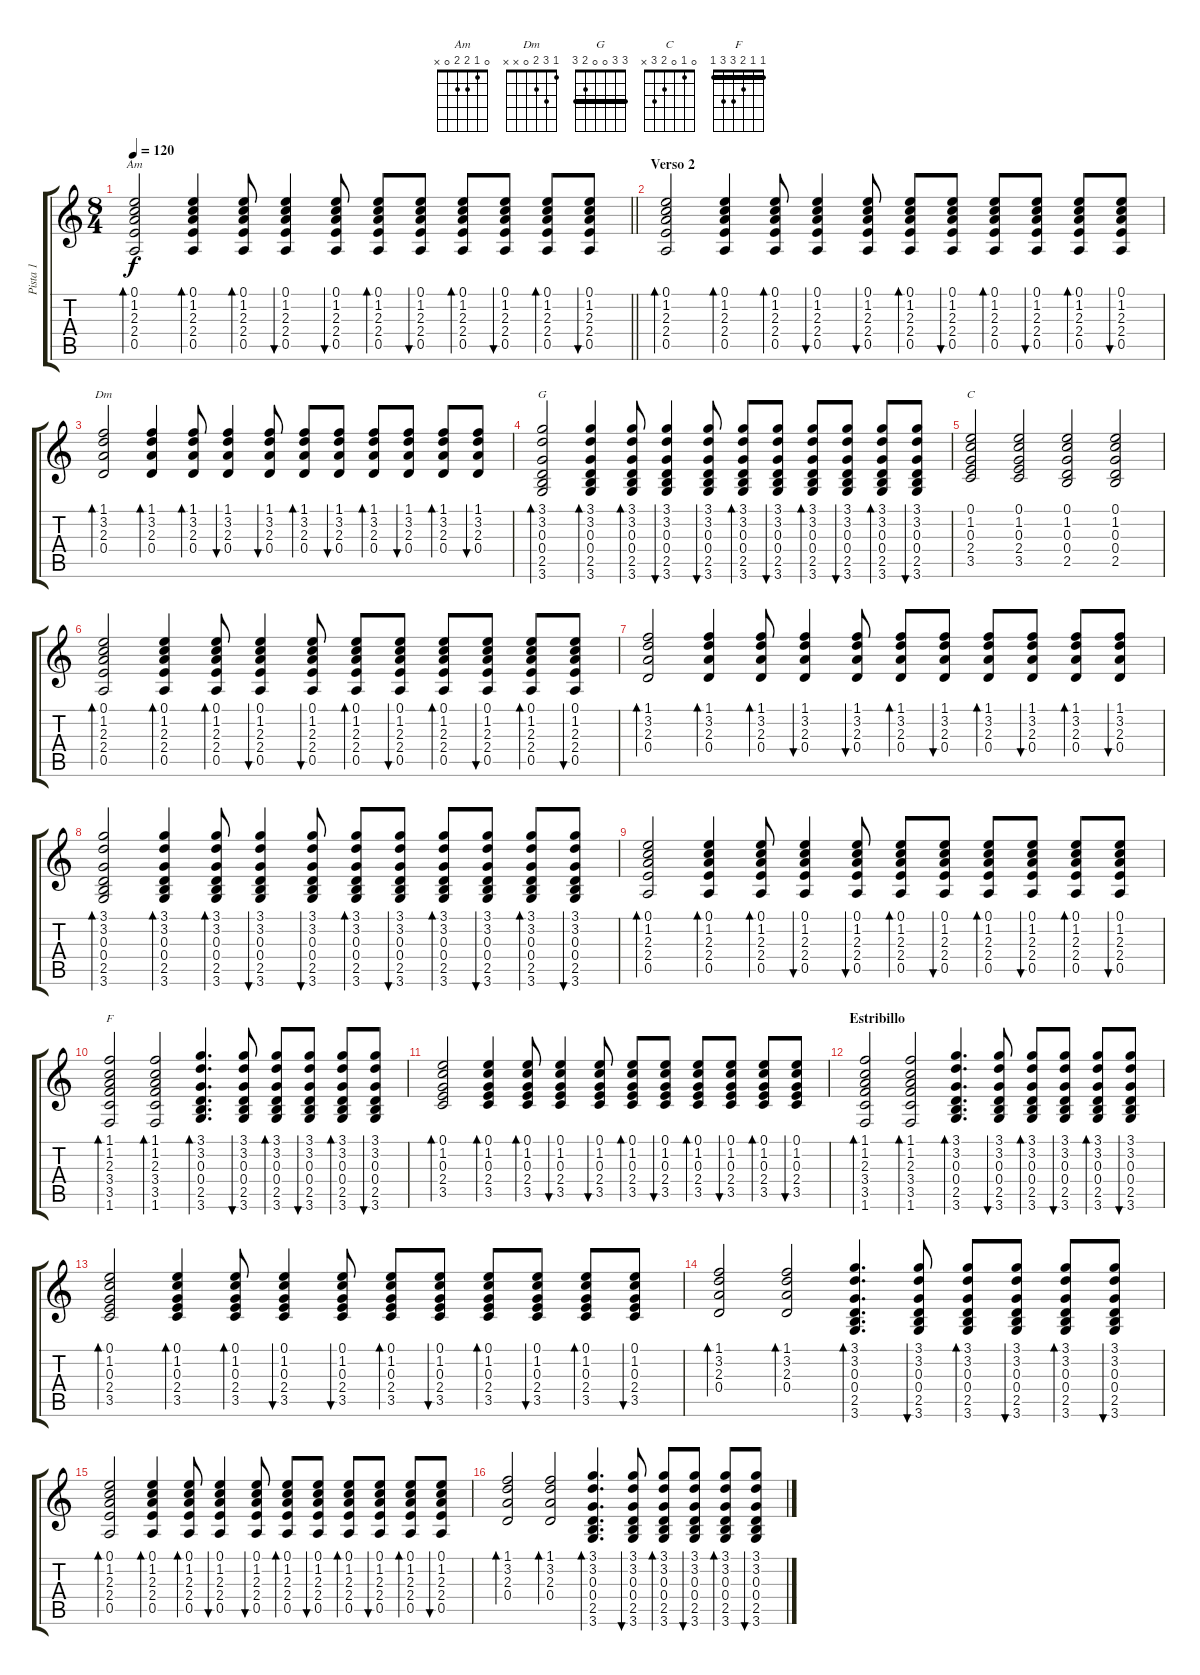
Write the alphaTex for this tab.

\track ("Pista 1" "Pista 1") {instrument acousticguitarsteel}
\staff {score tabs}
\tuning (E4 B3 G3 D3 A2 E2) {hide}
\chord ("Am" 0 1 2 2 0 x)
\chord ("Dm" 1 3 2 0 x x)
\chord ("G" 3 3 0 0 2 3) {barre 3}
\chord ("C" 0 1 0 2 3 x)
\chord ("F" 1 1 2 3 3 1) {barre 1}
\ts (8 4)
\tempo 120
\clef g2
\barLineRight lightlight
\ks c
(0.1 1.2 2.3 2.4 0.5).2{bd 30 ch "Am" dy f} (0.1 1.2 2.3 2.4 0.5).4{bd 30} (0.1 1.2 2.3 2.4 0.5).8{bd 30} (0.1 1.2 2.3 2.4 0.5).4{bu 30} (0.1 1.2 2.3 2.4 0.5).8{bu 30} (0.1 1.2 2.3 2.4 0.5).8{bd 30} (0.1 1.2 2.3 2.4 0.5).8{bu 30} (0.1 1.2 2.3 2.4 0.5).8{bd 30} (0.1 1.2 2.3 2.4 0.5).8{bu 30} (0.1 1.2 2.3 2.4 0.5).8{bd 30} (0.1 1.2 2.3 2.4 0.5).8{bu 30} |
\section ("" "Verso 2")
(0.1 1.2 2.3 2.4 0.5).2{bd 30} (0.1 1.2 2.3 2.4 0.5).4{bd 30} (0.1 1.2 2.3 2.4 0.5).8{bd 30} (0.1 1.2 2.3 2.4 0.5).4{bu 30} (0.1 1.2 2.3 2.4 0.5).8{bu 30} (0.1 1.2 2.3 2.4 0.5).8{bd 30} (0.1 1.2 2.3 2.4 0.5).8{bu 30} (0.1 1.2 2.3 2.4 0.5).8{bd 30} (0.1 1.2 2.3 2.4 0.5).8{bu 30} (0.1 1.2 2.3 2.4 0.5).8{bd 30} (0.1 1.2 2.3 2.4 0.5).8{bu 30} |
(1.1 3.2 2.3 0.4).2{bd 30 ch "Dm"} (1.1 3.2 2.3 0.4).4{bd 30} (1.1 3.2 2.3 0.4).8{bd 30} (1.1 3.2 2.3 0.4).4{bu 30} (1.1 3.2 2.3 0.4).8{bu 30} (1.1 3.2 2.3 0.4).8{bd 30} (1.1 3.2 2.3 0.4).8{bu 30} (1.1 3.2 2.3 0.4).8{bd 30} (1.1 3.2 2.3 0.4).8{bu 30} (1.1 3.2 2.3 0.4).8{bd 30} (1.1 3.2 2.3 0.4).8{bu 30} |
(3.1 3.2 0.3 0.4 2.5 3.6).2{bd 30 ch "G"} (3.1 3.2 0.3 0.4 2.5 3.6).4{bd 30} (3.1 3.2 0.3 0.4 2.5 3.6).8{bd 30} (3.1 3.2 0.3 0.4 2.5 3.6).4{bu 30} (3.1 3.2 0.3 0.4 2.5 3.6).8{bu 30} (3.1 3.2 0.3 0.4 2.5 3.6).8{bd 30} (3.1 3.2 0.3 0.4 2.5 3.6).8{bu 30} (3.1 3.2 0.3 0.4 2.5 3.6).8{bd 30} (3.1 3.2 0.3 0.4 2.5 3.6).8{bu 30} (3.1 3.2 0.3 0.4 2.5 3.6).8{bd 30} (3.1 3.2 0.3 0.4 2.5 3.6).8{bu 30} |
(0.1 1.2 0.3 2.4 3.5).2{ch "C"} (0.1 1.2 0.3 2.4 3.5).2 (0.1 1.2 0.3 0.4 2.5).2 (0.1 1.2 0.3 0.4 2.5).2 |
(0.1 1.2 2.3 2.4 0.5).2{bd 30} (0.1 1.2 2.3 2.4 0.5).4{bd 30} (0.1 1.2 2.3 2.4 0.5).8{bd 30} (0.1 1.2 2.3 2.4 0.5).4{bu 30} (0.1 1.2 2.3 2.4 0.5).8{bu 30} (0.1 1.2 2.3 2.4 0.5).8{bd 30} (0.1 1.2 2.3 2.4 0.5).8{bu 30} (0.1 1.2 2.3 2.4 0.5).8{bd 30} (0.1 1.2 2.3 2.4 0.5).8{bu 30} (0.1 1.2 2.3 2.4 0.5).8{bd 30} (0.1 1.2 2.3 2.4 0.5).8{bu 30} |
(1.1 3.2 2.3 0.4).2{bd 30} (1.1 3.2 2.3 0.4).4{bd 30} (1.1 3.2 2.3 0.4).8{bd 30} (1.1 3.2 2.3 0.4).4{bu 30} (1.1 3.2 2.3 0.4).8{bu 30} (1.1 3.2 2.3 0.4).8{bd 30} (1.1 3.2 2.3 0.4).8{bu 30} (1.1 3.2 2.3 0.4).8{bd 30} (1.1 3.2 2.3 0.4).8{bu 30} (1.1 3.2 2.3 0.4).8{bd 30} (1.1 3.2 2.3 0.4).8{bu 30} |
(3.1 3.2 0.3 0.4 2.5 3.6).2{bd 30} (3.1 3.2 0.3 0.4 2.5 3.6).4{bd 30} (3.1 3.2 0.3 0.4 2.5 3.6).8{bd 30} (3.1 3.2 0.3 0.4 2.5 3.6).4{bu 30} (3.1 3.2 0.3 0.4 2.5 3.6).8{bu 30} (3.1 3.2 0.3 0.4 2.5 3.6).8{bd 30} (3.1 3.2 0.3 0.4 2.5 3.6).8{bu 30} (3.1 3.2 0.3 0.4 2.5 3.6).8{bd 30} (3.1 3.2 0.3 0.4 2.5 3.6).8{bu 30} (3.1 3.2 0.3 0.4 2.5 3.6).8{bd 30} (3.1 3.2 0.3 0.4 2.5 3.6).8{bu 30} |
(0.1 1.2 2.3 2.4 0.5).2{bd 30} (0.1 1.2 2.3 2.4 0.5).4{bd 30} (0.1 1.2 2.3 2.4 0.5).8{bd 30} (0.1 1.2 2.3 2.4 0.5).4{bu 30} (0.1 1.2 2.3 2.4 0.5).8{bu 30} (0.1 1.2 2.3 2.4 0.5).8{bd 30} (0.1 1.2 2.3 2.4 0.5).8{bu 30} (0.1 1.2 2.3 2.4 0.5).8{bd 30} (0.1 1.2 2.3 2.4 0.5).8{bu 30} (0.1 1.2 2.3 2.4 0.5).8{bd 30} (0.1 1.2 2.3 2.4 0.5).8{bu 30} |
(1.1 1.2 2.3 3.4 3.5 1.6).2{bd 30 ch "F"} (1.1 1.2 2.3 3.4 3.5 1.6).2{bd 30} (3.1 3.2 0.3 0.4 2.5 3.6).4{d bd 30} (3.1 3.2 0.3 0.4 2.5 3.6).8{bu 30} (3.1 3.2 0.3 0.4 2.5 3.6).8{bd 30} (3.1 3.2 0.3 0.4 2.5 3.6).8{bu 30} (3.1 3.2 0.3 0.4 2.5 3.6).8{bd 30} (3.1 3.2 0.3 0.4 2.5 3.6).8{bu 30} |
(0.1 1.2 0.3 2.4 3.5).2{bd 30} (0.1 1.2 0.3 2.4 3.5).4{bd 30} (0.1 1.2 0.3 2.4 3.5).8{bd 30} (0.1 1.2 0.3 2.4 3.5).4{bu 30} (0.1 1.2 0.3 2.4 3.5).8{bu 30} (0.1 1.2 0.3 2.4 3.5).8{bd 30} (0.1 1.2 0.3 2.4 3.5).8{bu 30} (0.1 1.2 0.3 2.4 3.5).8{bd 30} (0.1 1.2 0.3 2.4 3.5).8{bu 30} (0.1 1.2 0.3 2.4 3.5).8{bd 30} (0.1 1.2 0.3 2.4 3.5).8{bu 30} |
\section ("" "Estribillo")
(1.1 1.2 2.3 3.4 3.5 1.6).2{bd 30} (1.1 1.2 2.3 3.4 3.5 1.6).2{bd 30} (3.1 3.2 0.3 0.4 2.5 3.6).4{d bd 30} (3.1 3.2 0.3 0.4 2.5 3.6).8{bu 30} (3.1 3.2 0.3 0.4 2.5 3.6).8{bd 30} (3.1 3.2 0.3 0.4 2.5 3.6).8{bu 30} (3.1 3.2 0.3 0.4 2.5 3.6).8{bd 30} (3.1 3.2 0.3 0.4 2.5 3.6).8{bu 30} |
(0.1 1.2 0.3 2.4 3.5).2{bd 30} (0.1 1.2 0.3 2.4 3.5).4{bd 30} (0.1 1.2 0.3 2.4 3.5).8{bd 30} (0.1 1.2 0.3 2.4 3.5).4{bu 30} (0.1 1.2 0.3 2.4 3.5).8{bu 30} (0.1 1.2 0.3 2.4 3.5).8{bd 30} (0.1 1.2 0.3 2.4 3.5).8{bu 30} (0.1 1.2 0.3 2.4 3.5).8{bd 30} (0.1 1.2 0.3 2.4 3.5).8{bu 30} (0.1 1.2 0.3 2.4 3.5).8{bd 30} (0.1 1.2 0.3 2.4 3.5).8{bu 30} |
(1.1 3.2 2.3 0.4).2{bd 30} (1.1 3.2 2.3 0.4).2{bd 30} (3.1 3.2 0.3 0.4 2.5 3.6).4{d bd 30} (3.1 3.2 0.3 0.4 2.5 3.6).8{bu 30} (3.1 3.2 0.3 0.4 2.5 3.6).8{bd 30} (3.1 3.2 0.3 0.4 2.5 3.6).8{bu 30} (3.1 3.2 0.3 0.4 2.5 3.6).8{bd 30} (3.1 3.2 0.3 0.4 2.5 3.6).8{bu 30} |
(0.1 1.2 2.3 2.4 0.5).2{bd 30} (0.1 1.2 2.3 2.4 0.5).4{bd 30} (0.1 1.2 2.3 2.4 0.5).8{bd 30} (0.1 1.2 2.3 2.4 0.5).4{bu 30} (0.1 1.2 2.3 2.4 0.5).8{bu 30} (0.1 1.2 2.3 2.4 0.5).8{bd 30} (0.1 1.2 2.3 2.4 0.5).8{bu 30} (0.1 1.2 2.3 2.4 0.5).8{bd 30} (0.1 1.2 2.3 2.4 0.5).8{bu 30} (0.1 1.2 2.3 2.4 0.5).8{bd 30} (0.1 1.2 2.3 2.4 0.5).8{bu 30} |
(1.1 3.2 2.3 0.4).2{bd 30} (1.1 3.2 2.3 0.4).2{bd 30} (3.1 3.2 0.3 0.4 2.5 3.6).4{d bd 30} (3.1 3.2 0.3 0.4 2.5 3.6).8{bu 30} (3.1 3.2 0.3 0.4 2.5 3.6).8{bd 30} (3.1 3.2 0.3 0.4 2.5 3.6).8{bu 30} (3.1 3.2 0.3 0.4 2.5 3.6).8{bd 30} (3.1 3.2 0.3 0.4 2.5 3.6).8{bu 30}
